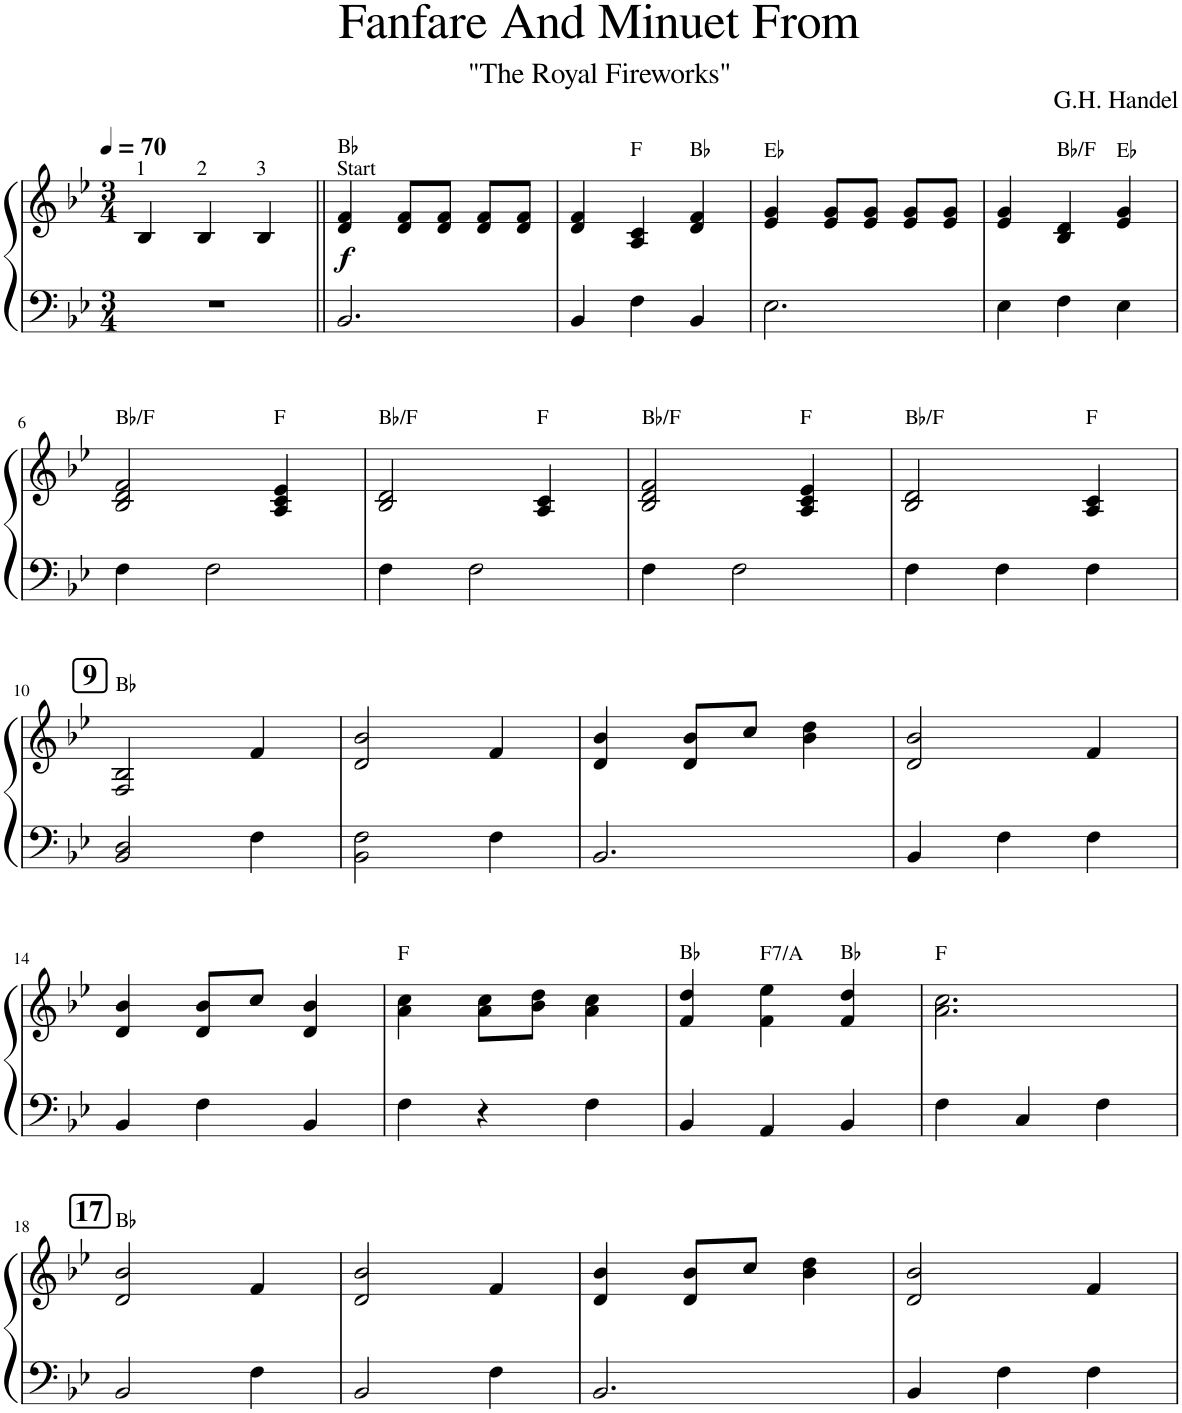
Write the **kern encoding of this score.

**kern	**kern	**dynam
*part1	*part1	*part1
*staff2	*staff1	*staff1/2
*I"Piano	*	*
*I'Pno.	*	*
*clefF4	*clefG2	*
*k[b-e-]	*k[b-e-]	*
*M3/4	*M3/4	*
*MM70	*MM70	*
=1	=1	=1
!	!LO:TX:a:t=1	!
2.r	4B-/	.
!	!LO:TX:a:t=2	!
.	4B-/	.
!	!LO:TX:a:t=3	!
.	4B-/	.
=2||	=2||	=2||
!	!LO:TX:a:t=Start	!
!	!LO:TX:a:t=B♭	!
!	!	!LO:DY:b
2.BB-/	4d/ 4f/	f
.	8d/ 8f/L	.
.	8d/ 8f/J	.
.	8d/ 8f/L	.
.	8d/ 8f/J	.
=3	=3	=3
4BB-/	4d/ 4f/	.
!	!LO:TX:a:t=F	!
4F\	4A/ 4c/	.
!	!LO:TX:a:t=B♭	!
4BB-/	4d/ 4f/	.
=4	=4	=4
!	!LO:TX:a:t=E♭	!
2.E-\	4e-/ 4g/	.
.	8e-/ 8g/L	.
.	8e-/ 8g/J	.
.	8e-/ 8g/L	.
.	8e-/ 8g/J	.
=5	=5	=5
4E-\	4e-/ 4g/	.
!	!LO:TX:a:t=B♭/F	!
4F\	4B-/ 4d/	.
!	!LO:TX:a:t=E♭	!
4E-\	4e-/ 4g/	.
!!LO:LB:g=z
=6	=6	=6
!	!LO:TX:a:t=B♭/F	!
4F\	2B-/ 2d/ 2f/	.
2F\	.	.
!	!LO:TX:a:t=F	!
.	4A/ 4c/ 4e-/	.
=7	=7	=7
!	!LO:TX:a:t=B♭/F	!
4F\	2B-/ 2d/	.
2F\	.	.
!	!LO:TX:a:t=F	!
.	4A/ 4c/	.
=8	=8	=8
!	!LO:TX:a:t=B♭/F	!
4F\	2B-/ 2d/ 2f/	.
2F\	.	.
!	!LO:TX:a:t=F	!
.	4A/ 4c/ 4e-/	.
=9	=9	=9
!	!LO:TX:a:t=B♭/F	!
4F\	2B-/ 2d/	.
4F\	.	.
!	!LO:TX:a:t=F	!
4F\	4A/ 4c/	.
!!LO:LB:g=z
!!LO:REH:place=s1:a:B:cj:fs=14:t=9
=10	=10	=10
!	!LO:TX:a:t=B♭	!
2BB-/ 2D/	2F/ 2B-/	.
4F\	4f/	.
=11	=11	=11
2BB-\ 2F\	2d/ 2b-/	.
4F\	4f/	.
=12	=12	=12
2.BB-/	4d/ 4b-/	.
.	8d/ 8b-/L	.
.	8cc/J	.
.	4b-\ 4dd\	.
=13	=13	=13
4BB-/	2d/ 2b-/	.
4F\	.	.
4F\	4f/	.
!!LO:LB:g=z
=14	=14	=14
4BB-/	4d/ 4b-/	.
4F\	8d/ 8b-/L	.
.	8cc/J	.
4BB-/	4d/ 4b-/	.
=15	=15	=15
!	!LO:TX:a:t=F	!
4F\	4a\ 4cc\	.
4r	8a\ 8cc\L	.
.	8b-\ 8dd\J	.
4F\	4a\ 4cc\	.
=16	=16	=16
!	!LO:TX:a:t=B♭	!
4BB-/	4f/ 4dd/	.
!	!LO:TX:a:t=F7/A	!
4AA/	4f\ 4ee-\	.
!	!LO:TX:a:t=B♭	!
4BB-/	4f/ 4dd/	.
=17	=17	=17
!	!LO:TX:a:t=F	!
4F\	2.a\ 2.cc\	.
4C/	.	.
4F\	.	.
!!LO:LB:g=z
!!LO:REH:place=s1:a:B:cj:fs=14:t=17
=18	=18	=18
!	!LO:TX:a:t=B♭	!
2BB-/	2d/ 2b-/	.
4F\	4f/	.
=19	=19	=19
2BB-/	2d/ 2b-/	.
4F\	4f/	.
=20	=20	=20
2.BB-/	4d/ 4b-/	.
.	8d/ 8b-/L	.
.	8cc/J	.
.	4b-\ 4dd\	.
=21	=21	=21
4BB-/	2d/ 2b-/	.
4F\	.	.
4F\	4f/	.
=	=	=
*-	*-	*-
